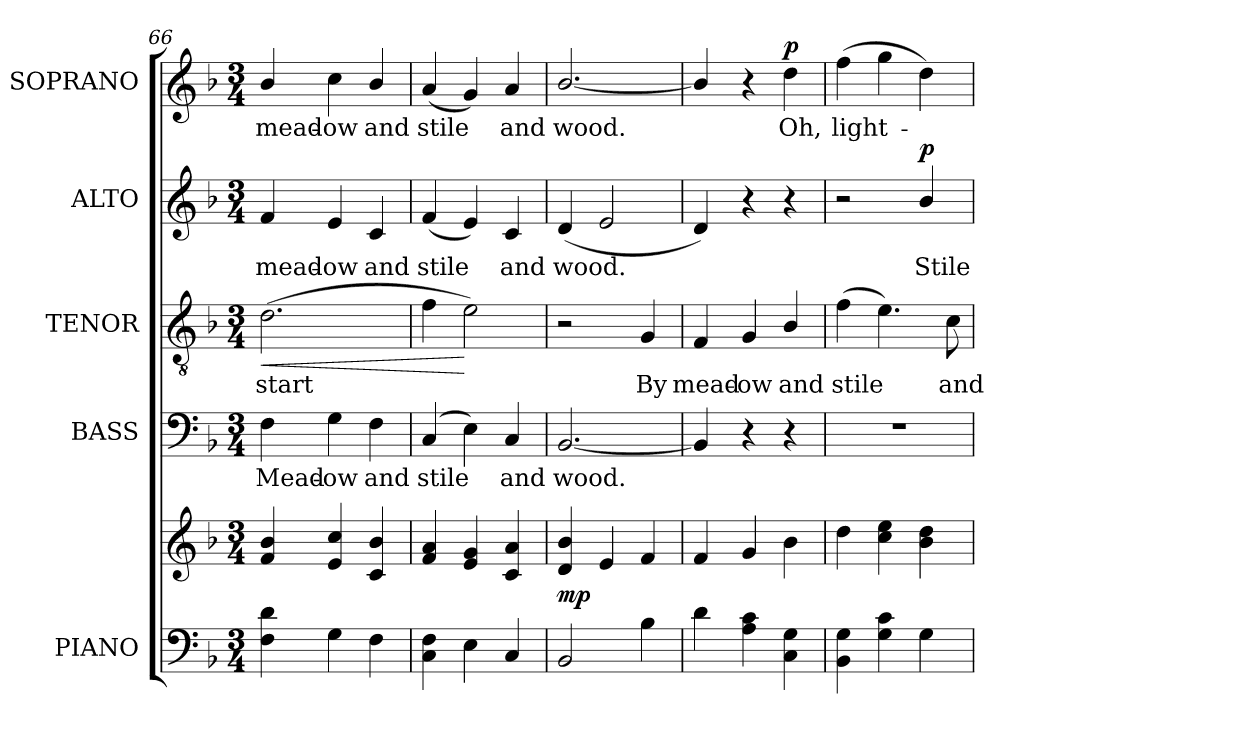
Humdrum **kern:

**kern	**kern	**dynam	**kern	**text	**kern	**text	**dynam	**kern	**text	**dynam	**kern	**text	**dynam
*part5	*part5	*part5	*part4	*part4	*part3	*part3	*part3	*part2	*part2	*part2	*part1	*part1	*part1
*staff6	*staff5	*staff5/6	*staff4	*staff4	*staff3	*staff3	*staff3	*staff2	*staff2	*staff2	*staff1	*staff1	*staff1
*I"PIANO	*	*	*I"BASS	*	*I"TENOR	*	*	*I"ALTO	*	*	*I"SOPRANO	*	*
*I'PNO.	*	*	*I'B.	*	*I'T.	*	*	*I'A.	*	*	*I'S.	*	*
*clefF4	*clefG2	*	*clefF4	*	*clefGv2	*	*	*clefG2	*	*	*clefG2	*	*
*	*	*	*	*	*ITrd7c12	*	*	*	*	*	*	*	*
*k[b-]	*k[b-]	*	*k[b-]	*	*k[b-]	*	*	*k[b-]	*	*	*k[b-]	*	*
*F:	*F:	*	*F:	*	*F:	*	*	*F:	*	*	*F:	*	*
*M3/4	*M3/4	*	*M3/4	*	*M3/4	*	*	*M3/4	*	*	*M3/4	*	*
=66	=66	=66	=66	=66	=66	=66	=66	=66	=66	=66	=66	=66	=66
!	!	!	!	!LO:LY:b:color=#000000	!	!	!	!	!	!	!	!	!
!	!	!	!	!	!	!LO:LY:b:color=#000000	!LO:HP:b	!	!	!	!	!	!
!	!	!	!	!	!	!	!	!	!LO:LY:b:color=#000000	!	!	!	!
!	!	!	!	!	!	!	!	!	!	!	!	!LO:LY:b:color=#000000	!
4Fi\ 4di	4fi/ 4b-i	.	4Fi\	Mead-	(2.Di\	start	<	4fi/	mead-	.	4b-i/	mead-	.
!	!	!	!	!LO:LY:b:color=#000000	!	!	!	!	!	!	!	!	!
!	!	!	!	!	!	!	!	!	!LO:LY:b:color=#000000	!	!	!	!
!	!	!	!	!	!	!	!	!	!	!	!	!LO:LY:b:color=#000000	!
4Gi\	4ei/ 4cci	.	4Gi\	-ow	.	.	.	4ei/	-ow	.	4cci\	-ow	.
!	!	!	!	!LO:LY:b:color=#000000	!	!	!	!	!	!	!	!	!
!	!	!	!	!	!	!	!	!	!LO:LY:b:color=#000000	!	!	!	!
!	!	!	!	!	!	!	!	!	!	!	!	!LO:LY:b:color=#000000	!
4Fi\	4ci/ 4b-i	.	4Fi\	and	.	.	.	4ci/	and	.	4b-i/	and	.
=67	=67	=67	=67	=67	=67	=67	=67	=67	=67	=67	=67	=67	=67
!	!	!	!	!LO:LY:b:color=#000000	!	!	!	!	!	!	!	!	!
!	!	!	!	!	!	!	!	!	!LO:LY:b:color=#000000	!	!	!	!
!	!	!	!	!	!	!	!	!	!	!	!	!LO:LY:b:color=#000000	!
4Ci\ 4Fi	4fi/ 4ai	.	(4Ci/	stile	4Fi\	.	.	(4fi/	stile	.	(4ai/	stile	.
4Ei\	4ei/ 4gi	.	4Ei\)	.	2Ei\)	.	[	4ei/)	.	.	4gi/)	.	.
!	!	!	!	!LO:LY:b:color=#000000	!	!	!	!	!	!	!	!	!
!	!	!	!	!	!	!	!	!	!LO:LY:b:color=#000000	!	!	!	!
!	!	!	!	!	!	!	!	!	!	!	!	!LO:LY:b:color=#000000	!
4Ci/	4ci/ 4ai	.	4Ci/	and	.	.	.	4ci/	and	.	4ai/	and	.
=68	=68	=68	=68	=68	=68	=68	=68	=68	=68	=68	=68	=68	=68
!	!	!	!	!LO:LY:b:color=#000000	!	!	!	!	!	!	!	!	!
!	!	!	!	!	!	!	!	!	!LO:LY:b:color=#000000	!	!	!	!
!	!	!	!	!	!	!	!	!	!	!	!	!LO:LY:b:color=#000000	!
2BB-i/	4di/ 4b-i	mp	[2.BB-i/	wood.	2r	.	.	(4di/	wood.	.	[2.b-i/	wood.	.
.	4ei/	.	.	.	.	.	.	2ei/	.	.	.	.	.
!	!	!	!	!	!	!LO:LY:b:color=#000000	!	!	!	!	!	!	!
4B-i\	4fi/	.	.	.	4GGi/	By	.	.	.	.	.	.	.
=69	=69	=69	=69	=69	=69	=69	=69	=69	=69	=69	=69	=69	=69
!	!	!	!	!	!	!LO:LY:b:color=#000000	!	!	!	!	!	!	!
4di\	4fi/	.	4BB-i/]	.	4FFi/	mead-	.	4di/)	.	.	4b-i/]	.	.
!	!	!	!	!	!	!LO:LY:b:color=#000000	!	!	!	!	!	!	!
4Ai\ 4ci	4gi/	.	4r	.	4GGi/	-ow	.	4r	.	.	4r	.	.
!	!	!	!	!	!	!LO:LY:b:color=#000000	!	!	!	!	!	!	!
!	!	!	!	!	!	!	!	!	!	!	!	!LO:LY:b:color=#000000	!
4Ci\ 4Gi	4b-i\	.	4r	.	4BB-i/	and	.	4r	.	.	4ddi\	Oh,	p
!!LO:PB:g=z
=70	=70	=70	=70	=70	=70	=70	=70	=70	=70	=70	=70	=70	=70
!	!	!	!LO:N:vis=1	!	!	!	!	!	!	!	!	!	!
!	!	!	!	!	!	!LO:LY:b:color=#000000	!	!	!	!	!	!	!
!	!	!	!	!	!	!	!	!	!	!	!	!LO:LY:b:color=#000000	!
4BB-i\ 4Gi	4ddi\	.	2.r	.	(4Fi\	stile	.	2r	.	.	(4ffi\	light-	.
4Gi\ 4ci	4cci\ 4eei	.	.	.	4.Ei\)	.	.	.	.	.	4ggi\	.	.
!	!	!	!	!	!	!	!	!	!LO:LY:b:color=#000000	!	!	!	!
4Gi\	4b-i\ 4ddi	.	.	.	.	.	.	4b-i/	Stile	p	4ddi\)	.	.
!	!	!	!	!	!	!LO:LY:b:color=#000000	!	!	!	!	!	!	!
.	.	.	.	.	8Ci\	and	.	.	.	.	.	.	.
=	=	=	=	=	=	=	=	=	=	=	=	=	=
*-	*-	*-	*-	*-	*-	*-	*-	*-	*-	*-	*-	*-	*-
